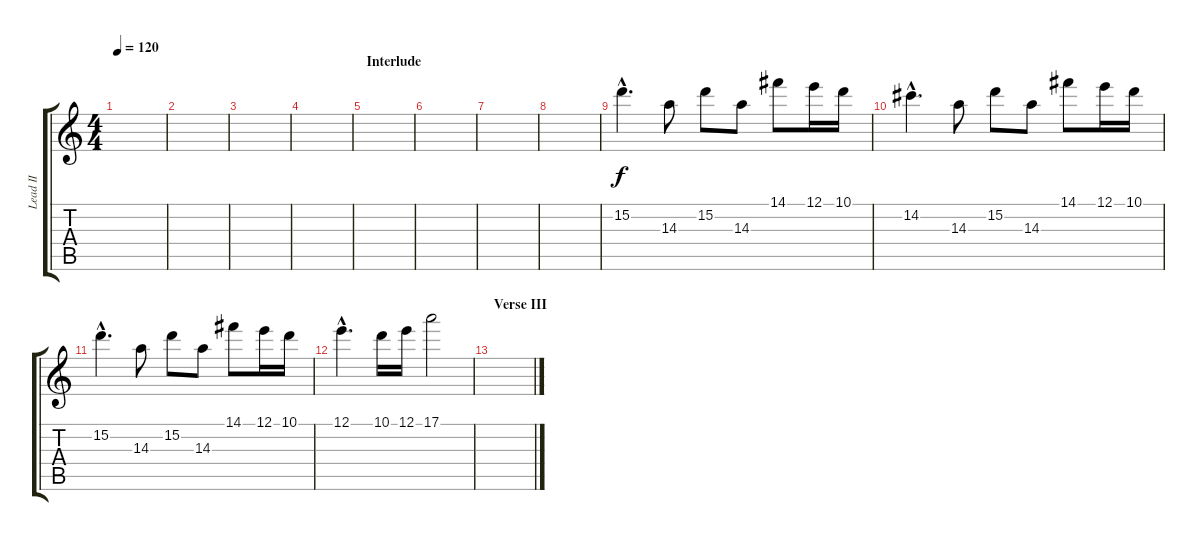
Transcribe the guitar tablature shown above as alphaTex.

\track ("Lead II" "Lead II") {instrument distortionguitar}
\staff {score tabs}
\tuning (E4 B3 G3 D3 A2 E2) {hide}
\ts (4 4)
\tempo 120
\clef g2
\ks c
|
|
|
|
\section ("" "Interlude")
|
|
|
|
15.2{hac}.4{d balance 3} 14.3.8 15.2.8 14.3.8 14.1.8 12.1.16 10.1.16 |
14.2{hac}.4{d} 14.3.8 15.2.8 14.3.8 14.1.8 12.1.16 10.1.16 |
15.2{hac}.4{d} 14.3.8 15.2.8 14.3.8 14.1.8 12.1.16 10.1.16 |
12.1{hac}.4{d} 10.1.16 12.1.16 17.1.2 |
\section ("" "Verse III")
